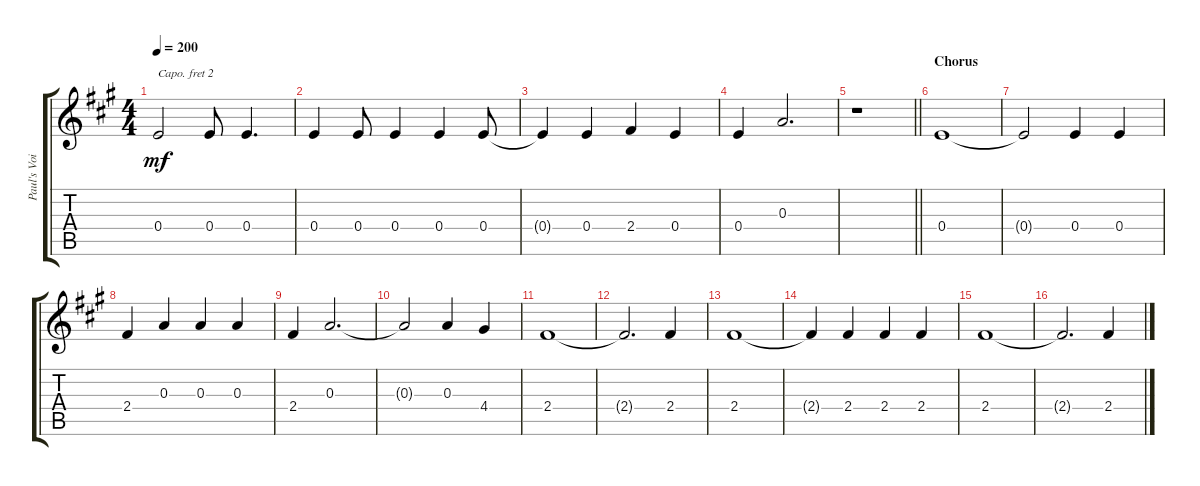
\track ("Paul's Voice" "Paul's Voi") {instrument electricguitarclean}
\staff {score tabs}
\capo 2
\tuning (E4 B3 G3 D3 A2 E2) {hide}
\ts (4 4)
\tempo 200
\clef g2
\ks a
0.4{t}.2{dy mf} 0.4.8 0.4.4{d} |
0.4.4 0.4.8 0.4.4 0.4.4 0.4.8 |
0.4{t}.4 0.4.4 2.4.4 0.4.4 |
0.4.4 0.3.2{d} |
\barLineRight lightlight
r.1 |
\section ("" "Chorus")
0.4.1 |
0.4{t}.2 0.4.4 0.4.4 |
2.4.4 0.3.4 0.3.4 0.3.4 |
2.4.4 0.3.2{d} |
0.3{t}.2 0.3.4 4.4.4 |
2.4.1 |
2.4{t}.2{d} 2.4.4 |
2.4.1 |
2.4{t}.4 2.4.4 2.4.4 2.4.4 |
2.4.1 |
2.4{t}.2{d} 2.4.4
